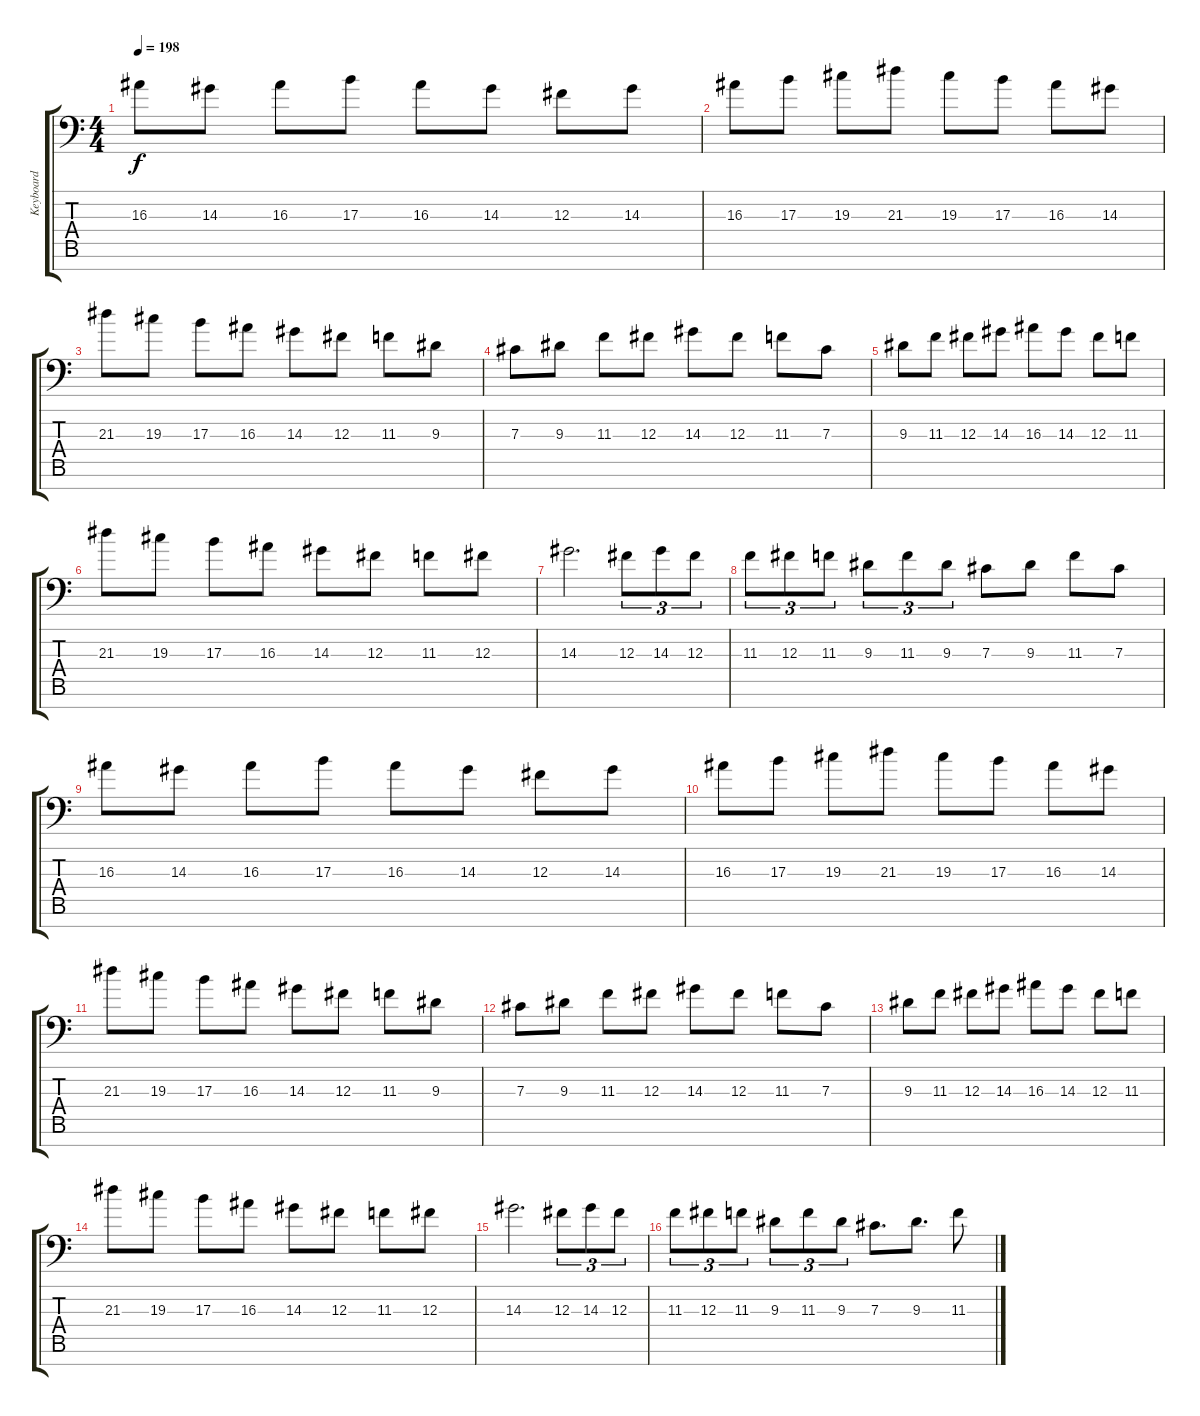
\track ("Keyboard" "Keyboard") {instrument lead2sawtooth}
\staff {score tabs}
\tuning (Eb4 Bb3 Gb3 Db3 Ab2 Eb2 Bb1) {hide}
\ts (4 4)
\tempo 198
\clef f4
\ks c
16.3.8{dy f} 14.3.8 16.3.8 17.3.8 16.3.8 14.3.8 12.3.8 14.3.8 |
16.3.8 17.3.8 19.3.8 21.3.8 19.3.8 17.3.8 16.3.8 14.3.8 |
21.3.8 19.3.8 17.3.8 16.3.8 14.3.8 12.3.8 11.3.8 9.3.8 |
7.3.8 9.3.8 11.3.8 12.3.8 14.3.8 12.3.8 11.3.8 7.3.8 |
9.3.8 11.3.8 12.3.8 14.3.8 16.3.8 14.3.8 12.3.8 11.3.8 |
21.3.8 19.3.8 17.3.8 16.3.8 14.3.8 12.3.8 11.3.8 12.3.8 |
14.3.2{d} 12.3.8{tu (3 2)} 14.3.8{tu (3 2)} 12.3.8{tu (3 2)} |
11.3.8{tu (3 2)} 12.3.8{tu (3 2)} 11.3.8{tu (3 2)} 9.3.8{tu (3 2)} 11.3.8{tu (3 2)} 9.3.8{tu (3 2)} 7.3.8 9.3.8 11.3.8 7.3.8 |
16.3.8 14.3.8 16.3.8 17.3.8 16.3.8 14.3.8 12.3.8 14.3.8 |
16.3.8 17.3.8 19.3.8 21.3.8 19.3.8 17.3.8 16.3.8 14.3.8 |
21.3.8 19.3.8 17.3.8 16.3.8 14.3.8 12.3.8 11.3.8 9.3.8 |
7.3.8 9.3.8 11.3.8 12.3.8 14.3.8 12.3.8 11.3.8 7.3.8 |
9.3.8 11.3.8 12.3.8 14.3.8 16.3.8 14.3.8 12.3.8 11.3.8 |
21.3.8 19.3.8 17.3.8 16.3.8 14.3.8 12.3.8 11.3.8 12.3.8 |
14.3.2{d} 12.3.8{tu (3 2)} 14.3.8{tu (3 2)} 12.3.8{tu (3 2)} |
11.3.8{tu (3 2)} 12.3.8{tu (3 2)} 11.3.8{tu (3 2)} 9.3.8{tu (3 2)} 11.3.8{tu (3 2)} 9.3.8{tu (3 2)} 7.3.8{d} 9.3.8{d} 11.3.8
